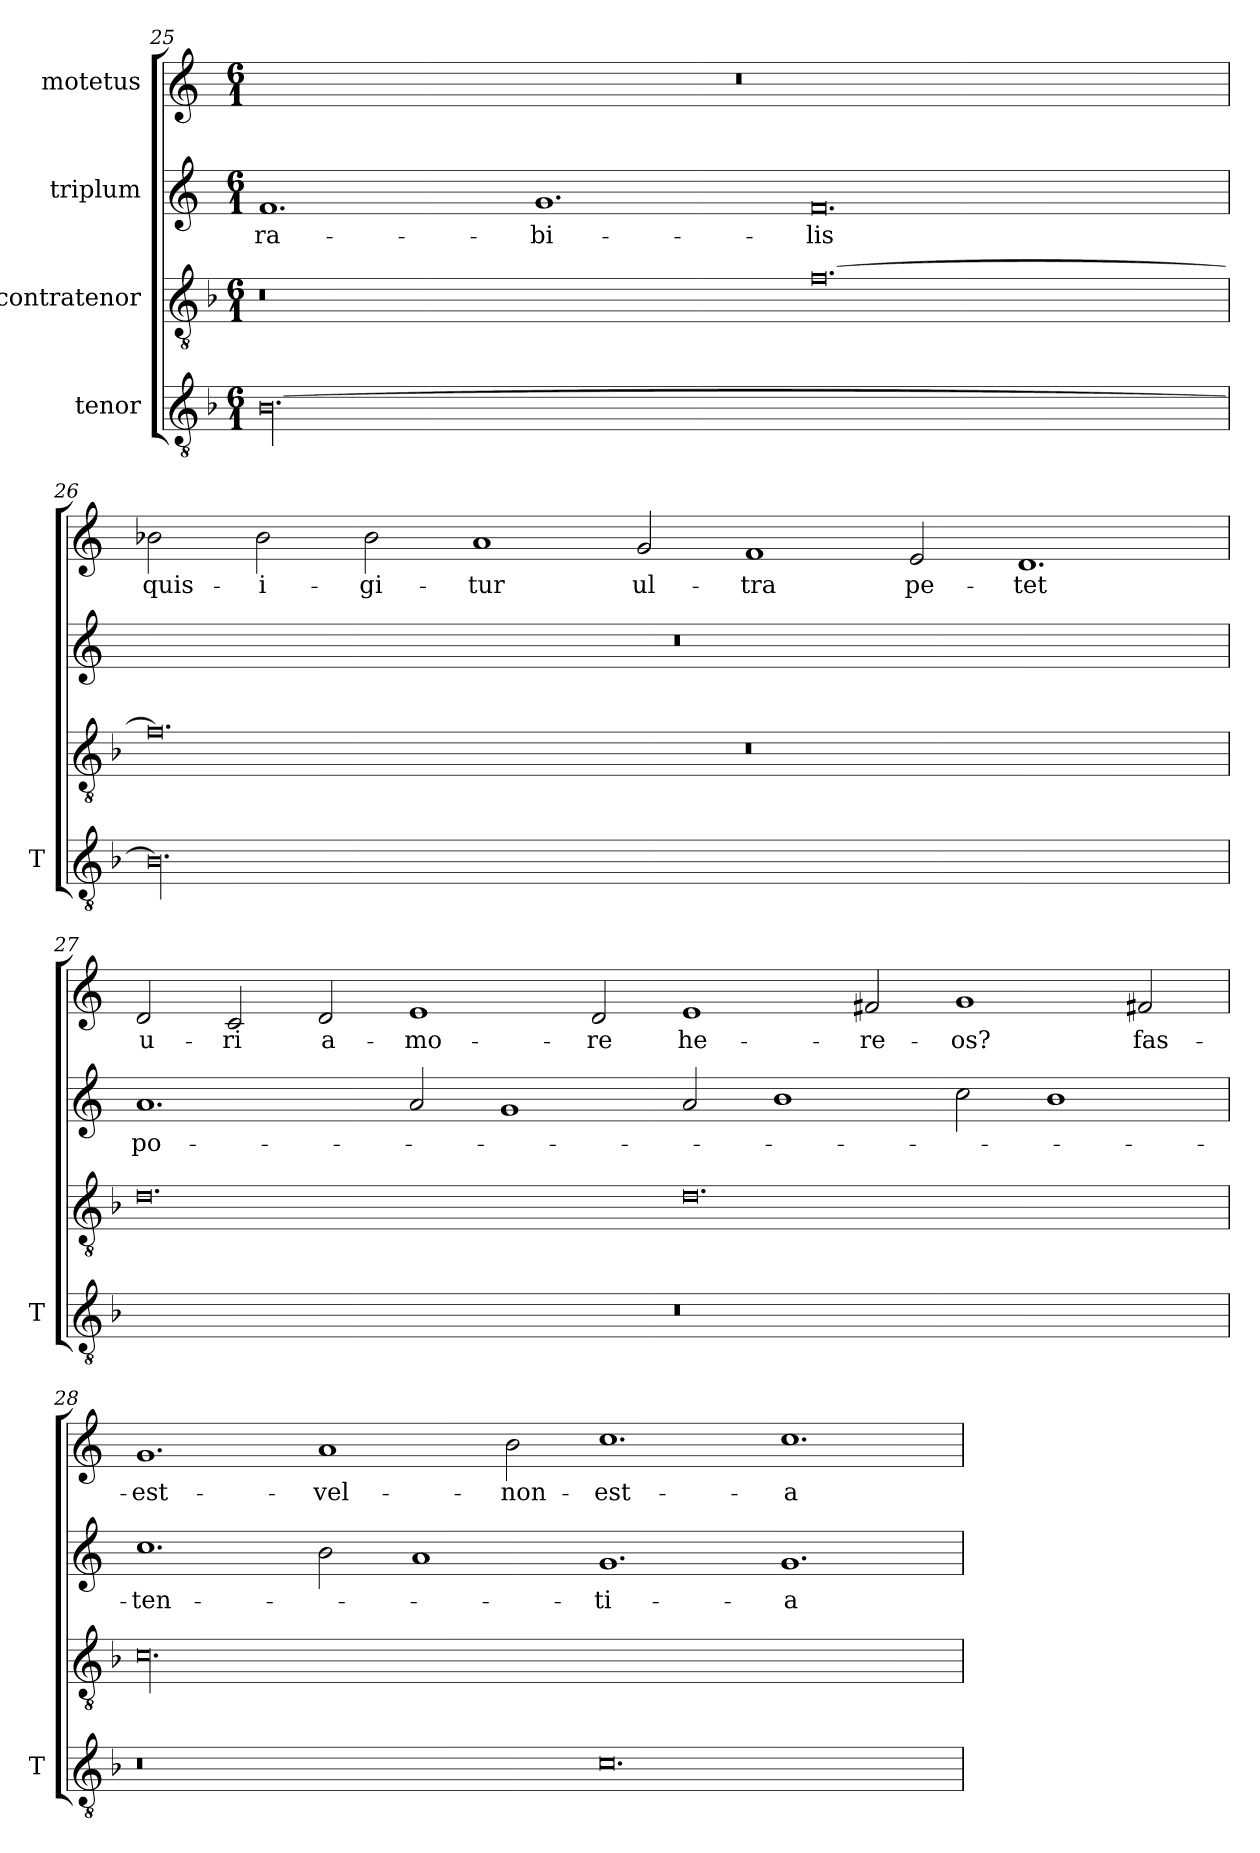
**kern	**kern	**kern	**text	**kern	**text
*part4	*part3	*part2	*part2	*part1	*part1
*staff4	*staff3	*staff2	*staff2	*staff1	*staff1
*I"tenor	*I"contratenor	*I"triplum	*	*I"motetus	*
*I'T	*	*	*	*	*
!!LO:PB:g=z
*clefGv2	*clefGv2	*clefG2	*	*clefG2	*
*k[b-]	*k[b-]	*k[]	*	*k[]	*
*F:	*F:	*C:	*	*C:	*
*M6/1	*M6/1	*M6/1	*	*M6/1	*
=25	=25	=25	=25	=25	=25
[00.B-\	0.r	1.f/	-ra-	00.r	.
.	.	1.g/	-bi-	.	.
.	[0.f\	0.f/	-lis	.	.
=26	=26	=26	=26	=26	=26
00.B-\]	0.f\]	00.r	.	2b-X\	quis-
.	.	.	.	2b-\	i-
.	.	.	.	2b-\	-gi-
.	.	.	.	1a/	-tur
.	.	.	.	2g/	ul-
.	0.r	.	.	1f/	-tra
.	.	.	.	2e/	pe-
.	.	.	.	1.d/	-tet
=27	=27	=27	=27	=27	=27
00.r	0.d\	1.a/	po-	2d/	u-
.	.	.	.	2c/	-ri
.	.	.	.	2d/	a-
.	.	2a/	.	1e/	-mo-
.	.	1g/	.	.	.
.	.	.	.	2d/	-re
.	0.d\	2a/	.	1e/	he-
.	.	1b\	.	.	.
.	.	.	.	2f#X/	-re-
.	.	2cc\	.	1g/	-os?
.	.	1b\	.	.	.
.	.	.	.	2f#X/	fas-
!!LO:LB:g=z
=28	=28	=28	=28	=28	=28
0.r	00.c\	1.cc\	-ten-	1.g/	est-
.	.	2b\	.	1a/	vel-
.	.	1a/	.	.	.
.	.	.	.	2b\	non-
0.c\	.	1.g/	-ti-	1.cc\	est-
.	.	1.g/	-a	1.cc\	a-
=	=	=	=	=	=
*-	*-	*-	*-	*-	*-
